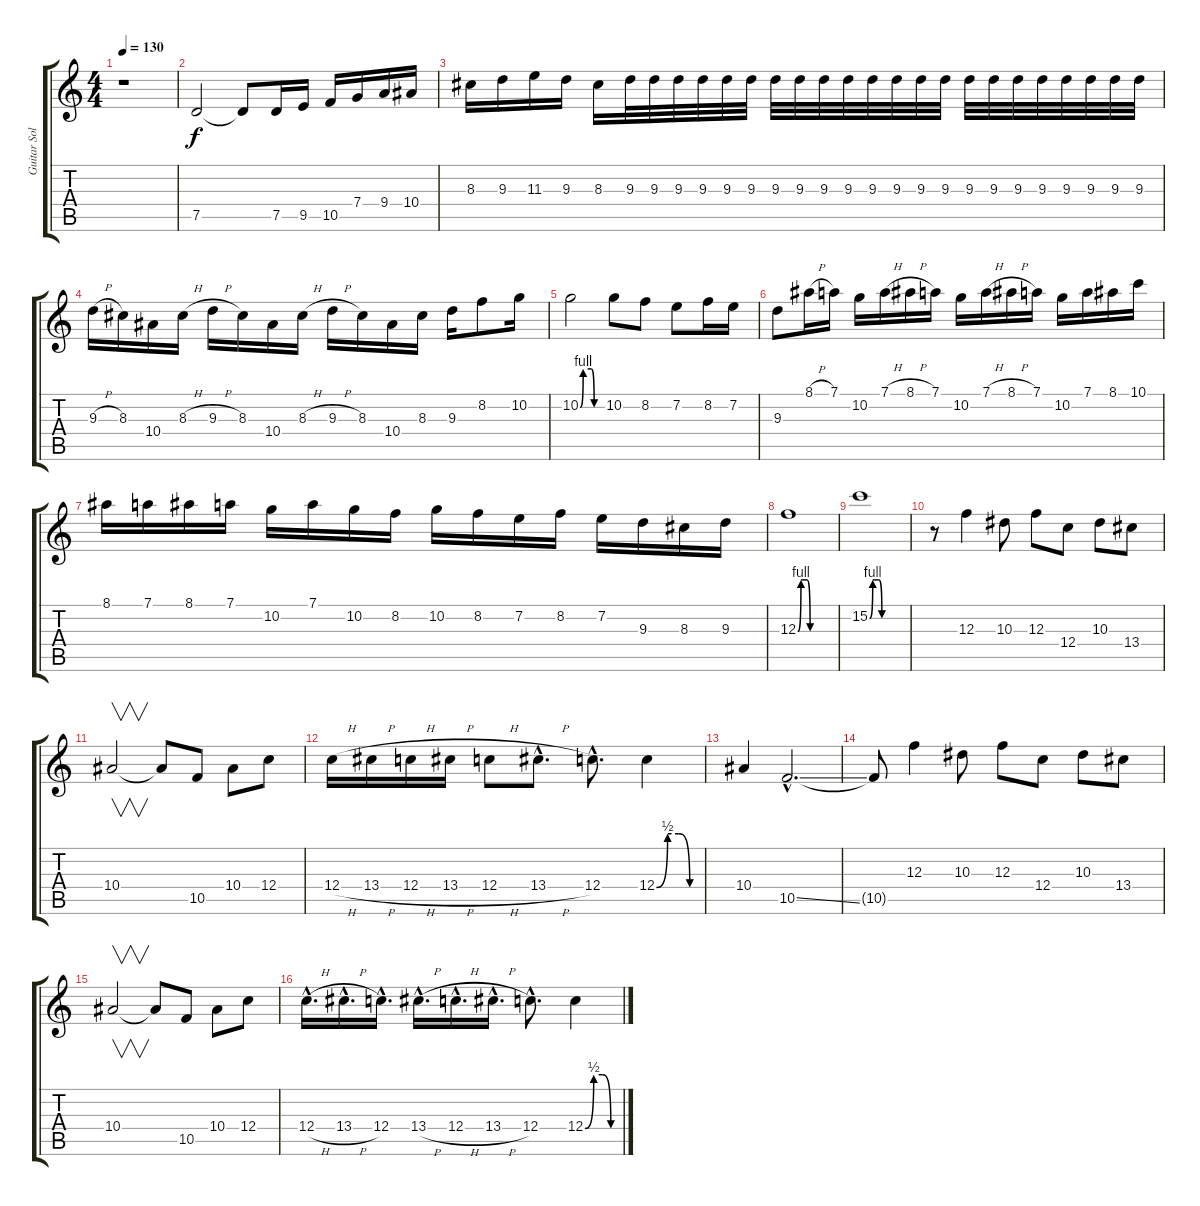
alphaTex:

\track ("Guitar Solo" "Guitar Sol") {instrument distortionguitar}
\staff {score tabs}
\tuning (D4 A3 F3 C3 G2 D2) {hide}
\ts (4 4)
\tempo 130
\clef g2
\ks c
r.1{dy f} |
7.5.2 7.5{t}.8 7.5.16 9.5.16 10.5.16 7.4.16 9.4.16 10.4.16 |
8.3.16 9.3.16 11.3.16 9.3.16 8.3.16 9.3.32 9.3.32 9.3.32 9.3.32 9.3.32 9.3.32 9.3.32 9.3.32 9.3.32 9.3.32 9.3.32 9.3.32 9.3.32 9.3.32 9.3.32 9.3.32 9.3.32 9.3.32 9.3.32 9.3.32 9.3.32 9.3.32 |
9.3{h}.16 8.3.16 10.4.16 8.3{h}.16 9.3{h}.16 8.3.16 10.4.16 8.3{h}.16 9.3{h}.16 8.3.16 10.4.16 8.3.16 9.3.16 8.2.8 10.2.16 |
10.2{be (custom 0 0 8 4 30 4 38 0 60 0)}.2 10.2.8 8.2.8 7.2.8 8.2.16 7.2.16 |
9.3.8 8.1{h}.16 7.1.16 10.2.16 7.1{h}.16 8.1{h}.16 7.1.16 10.2.16 7.1{h}.16 8.1{h}.16 7.1.16 10.2.16 7.1.16 8.1.16 10.1.16 |
8.1.16 7.1.16 8.1.16 7.1.16 10.2.16 7.1.16 10.2.16 8.2.16 10.2.16 8.2.16 7.2.16 8.2.16 7.2.16 9.3.16 8.3.16 9.3.16 |
12.3{be (custom 0 0 5 4 15 4 20 0 45 0 60 0)}.1 |
15.2{be (custom 0 0 5 4 15 4 20 0 30 0 60 0)}.1 |
r.8 12.3.4 10.3.8 12.3.8 12.4.8 10.3.8 13.4.8 |
10.4.2{v} 10.4{t}.8 10.5.8 10.4.8 12.4.8 |
12.4{h}.16 13.4{h}.16 12.4{h}.16 13.4{h}.16 12.4{h}.8 13.4{h hac}.8{d} 12.4{hac}.8{d} 12.4{be (custom 0 0 15 2 30 2 45 0 60 0)}.4 |
10.4.4 10.5{ss hac}.2{d} |
10.5{t}.8 12.3.4 10.3.8 12.3.8 12.4.8 10.3.8 13.4.8 |
10.4.2{v} 10.4{t}.8 10.5.8 10.4.8 12.4.8 |
12.4{h hac}.16{d} 13.4{h hac}.16{d} 12.4{hac}.16{d} 13.4{h hac}.16{d} 12.4{h hac}.16{d} 13.4{h hac}.16{d} 12.4{hac}.8{d} 12.4{be (custom 0 0 15 2 30 2 45 0 60 0)}.4
